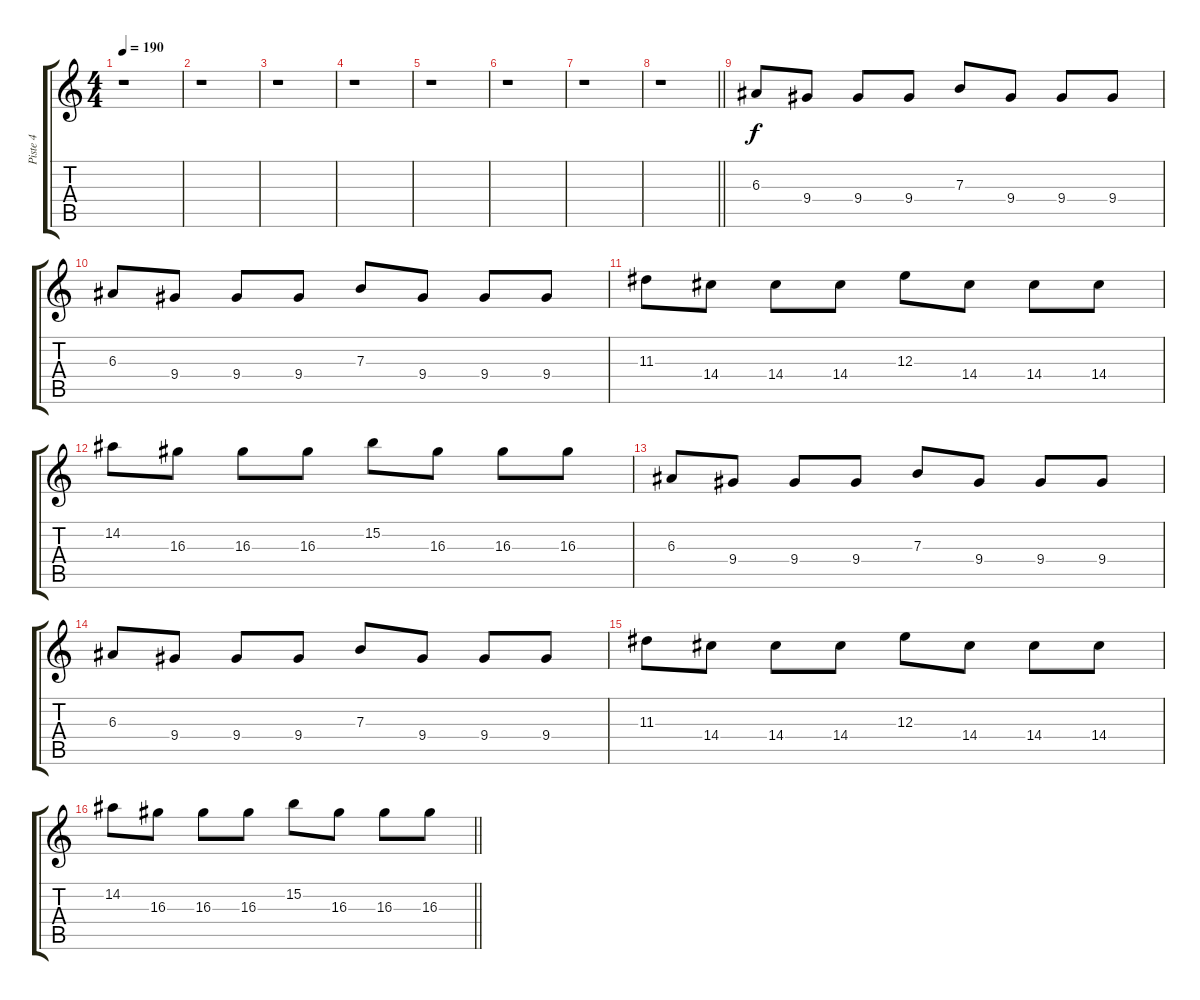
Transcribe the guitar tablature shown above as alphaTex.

\track ("Piste 4" "Piste 4") {instrument distortionguitar}
\staff {score tabs}
\tuning (Db4 Ab3 E3 B2 Gb2 B1) {hide}
\ts (4 4)
\tempo 190
\clef g2
\ks c
r.1{dy f} |
r.1 |
r.1 |
r.1 |
r.1 |
r.1 |
r.1 |
\barLineRight lightlight
r.1 |
6.3.8 9.4.8 9.4.8 9.4.8 7.3.8 9.4.8 9.4.8 9.4.8 |
6.3.8 9.4.8 9.4.8 9.4.8 7.3.8 9.4.8 9.4.8 9.4.8 |
11.3.8 14.4.8 14.4.8 14.4.8 12.3.8 14.4.8 14.4.8 14.4.8 |
14.2.8 16.3.8 16.3.8 16.3.8 15.2.8 16.3.8 16.3.8 16.3.8 |
6.3.8 9.4.8 9.4.8 9.4.8 7.3.8 9.4.8 9.4.8 9.4.8 |
6.3.8 9.4.8 9.4.8 9.4.8 7.3.8 9.4.8 9.4.8 9.4.8 |
11.3.8 14.4.8 14.4.8 14.4.8 12.3.8 14.4.8 14.4.8 14.4.8 |
\barLineRight lightlight
14.2.8 16.3.8 16.3.8 16.3.8 15.2.8 16.3.8 16.3.8 16.3.8
